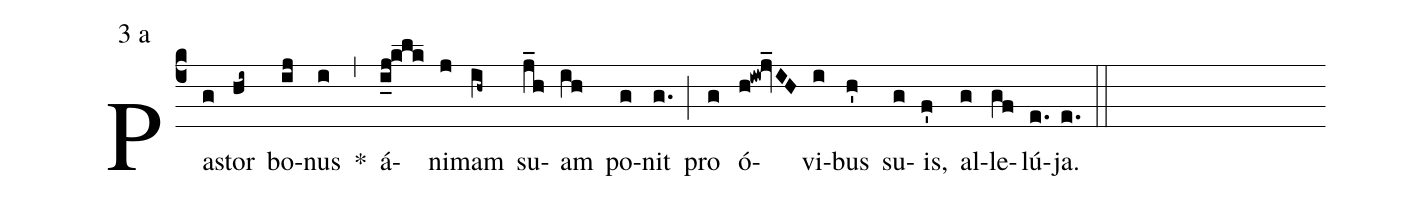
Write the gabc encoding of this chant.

mode:3 a;
%%
(c4) Pa(g)stor(hi~) bo(ij)nus(i) *(,) á(i_j!klk)ni(j)mam(ih~) su(j_h)am(ih) po(g)nit(g.) (;) pro(g) ó(h!iw!jv_IH)vi(i)bus(h') su(g)is,(f') al(g)le(gf)lú(e.)ja.(e.) (::)
